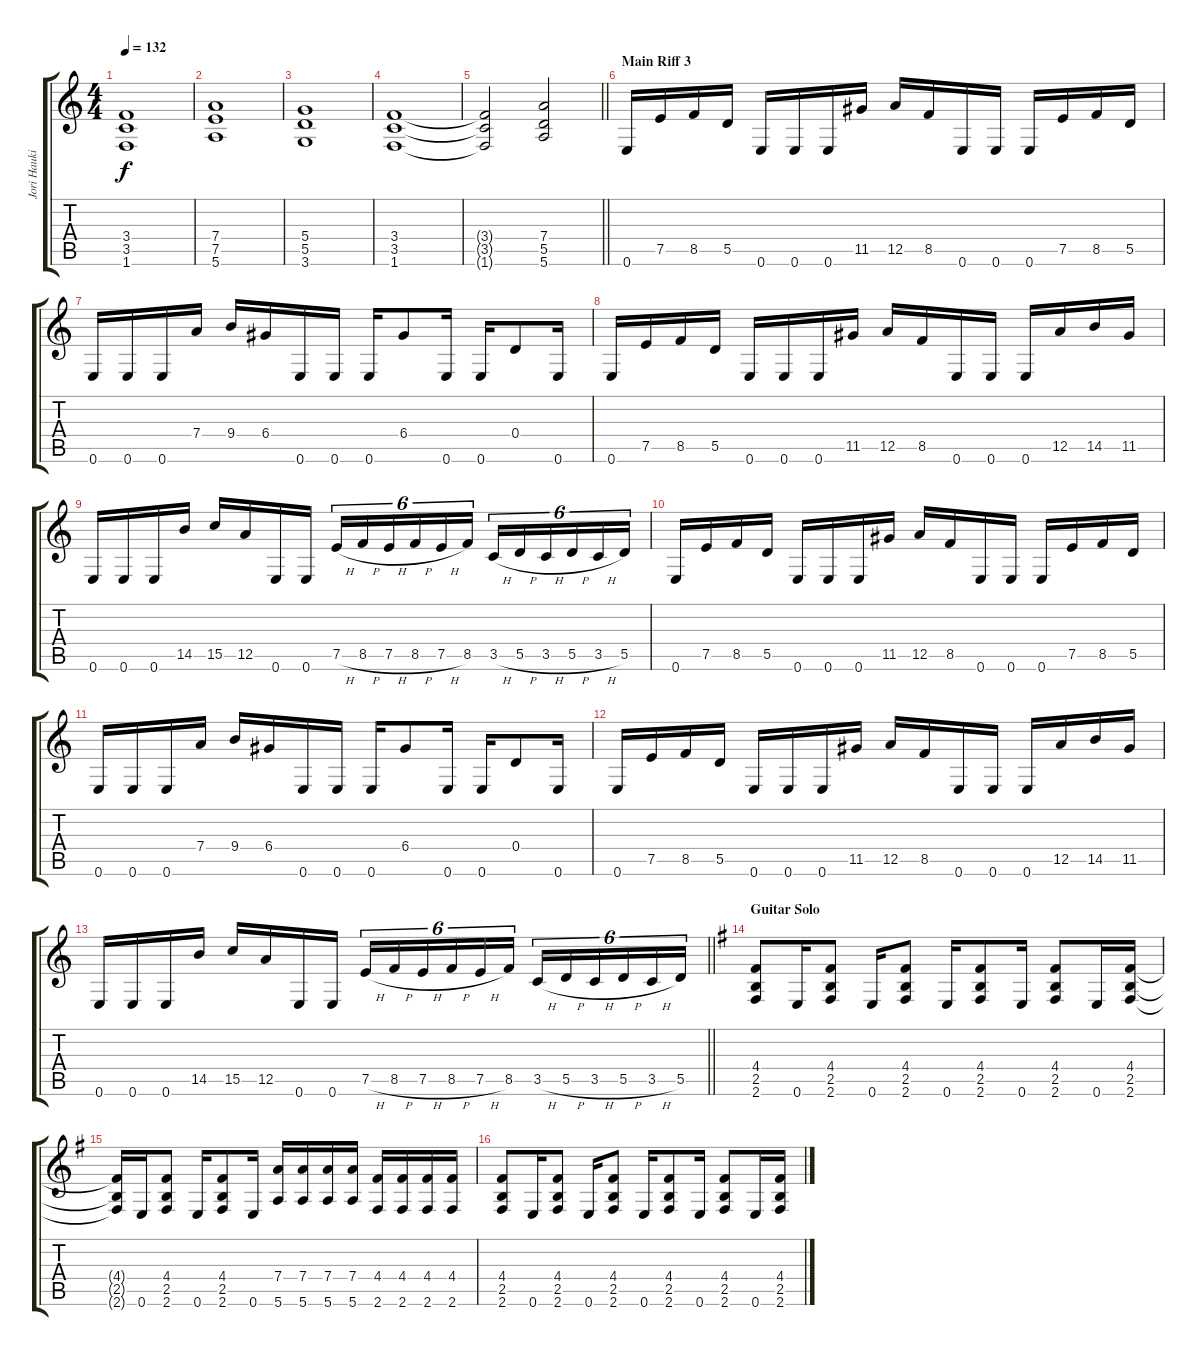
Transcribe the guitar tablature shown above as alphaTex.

\track ("Jori Haukio (guitar)" "Jori Hauki") {instrument distortionguitar}
\staff {score tabs}
\tuning (E4 B3 G3 D3 A2 E2) {hide}
\ts (4 4)
\tempo 132
\clef g2
\ks c
(3.4{t} 3.5{t} 1.6{t}).1{dy f} |
(7.4 7.5 5.6).1 |
(5.4 5.5 3.6).1 |
(3.4 3.5 1.6).1 |
\barLineRight lightlight
(3.4{t} 3.5{t} 1.6{t}).2 (7.4 5.5 5.6).2 |
\section ("" "Main Riff 3")
0.6.16 7.5.16 8.5.16 5.5.16 0.6.16 0.6.16 0.6.16 11.5.16 12.5.16 8.5.16 0.6.16 0.6.16 0.6.16 7.5.16 8.5.16 5.5.16 |
0.6.16 0.6.16 0.6.16 7.4.16 9.4.16 6.4.16 0.6.16 0.6.16 0.6.16 6.4.8 0.6.16 0.6.16 0.4.8 0.6.16 |
0.6.16 7.5.16 8.5.16 5.5.16 0.6.16 0.6.16 0.6.16 11.5.16 12.5.16 8.5.16 0.6.16 0.6.16 0.6.16 12.5.16 14.5.16 11.5.16 |
0.6.16 0.6.16 0.6.16 14.5.16 15.5.16 12.5.16 0.6.16 0.6.16 7.5{h}.16{tu (6 4)} 8.5{h}.16{tu (6 4)} 7.5{h}.16{tu (6 4)} 8.5{h}.16{tu (6 4)} 7.5{h}.16{tu (6 4)} 8.5.16{tu (6 4)} 3.5{h}.16{tu (6 4)} 5.5{h}.16{tu (6 4)} 3.5{h}.16{tu (6 4)} 5.5{h}.16{tu (6 4)} 3.5{h}.16{tu (6 4)} 5.5.16{tu (6 4)} |
0.6.16 7.5.16 8.5.16 5.5.16 0.6.16 0.6.16 0.6.16 11.5.16 12.5.16 8.5.16 0.6.16 0.6.16 0.6.16 7.5.16 8.5.16 5.5.16 |
0.6.16 0.6.16 0.6.16 7.4.16 9.4.16 6.4.16 0.6.16 0.6.16 0.6.16 6.4.8 0.6.16 0.6.16 0.4.8 0.6.16 |
0.6.16 7.5.16 8.5.16 5.5.16 0.6.16 0.6.16 0.6.16 11.5.16 12.5.16 8.5.16 0.6.16 0.6.16 0.6.16 12.5.16 14.5.16 11.5.16 |
\barLineRight lightlight
0.6.16 0.6.16 0.6.16 14.5.16 15.5.16 12.5.16 0.6.16 0.6.16 7.5{h}.16{tu (6 4)} 8.5{h}.16{tu (6 4)} 7.5{h}.16{tu (6 4)} 8.5{h}.16{tu (6 4)} 7.5{h}.16{tu (6 4)} 8.5.16{tu (6 4)} 3.5{h}.16{tu (6 4)} 5.5{h}.16{tu (6 4)} 3.5{h}.16{tu (6 4)} 5.5{h}.16{tu (6 4)} 3.5{h}.16{tu (6 4)} 5.5.16{tu (6 4)} |
\section ("" "Guitar Solo")
\ks eminor
(4.4 2.5 2.6).8 0.6.16 (4.4 2.5 2.6).8 0.6.16 (4.4 2.5 2.6).8 0.6.16 (4.4 2.5 2.6).8 0.6.16 (4.4 2.5 2.6).8 0.6.16 (4.4 2.5 2.6).16 |
(4.4{t} 2.5{t} 2.6{t}).16 0.6.16 (4.4 2.5 2.6).8 0.6.16 (4.4 2.5 2.6).8 0.6.16 (7.4 5.6).16 (7.4 5.6).16 (7.4 5.6).16 (7.4 5.6).16 (4.4 2.6).16 (4.4 2.6).16 (4.4 2.6).16 (4.4 2.6).16 |
(4.4 2.5 2.6).8 0.6.16 (4.4 2.5 2.6).8 0.6.16 (4.4 2.5 2.6).8 0.6.16 (4.4 2.5 2.6).8 0.6.16 (4.4 2.5 2.6).8 0.6.16 (4.4 2.5 2.6).16
